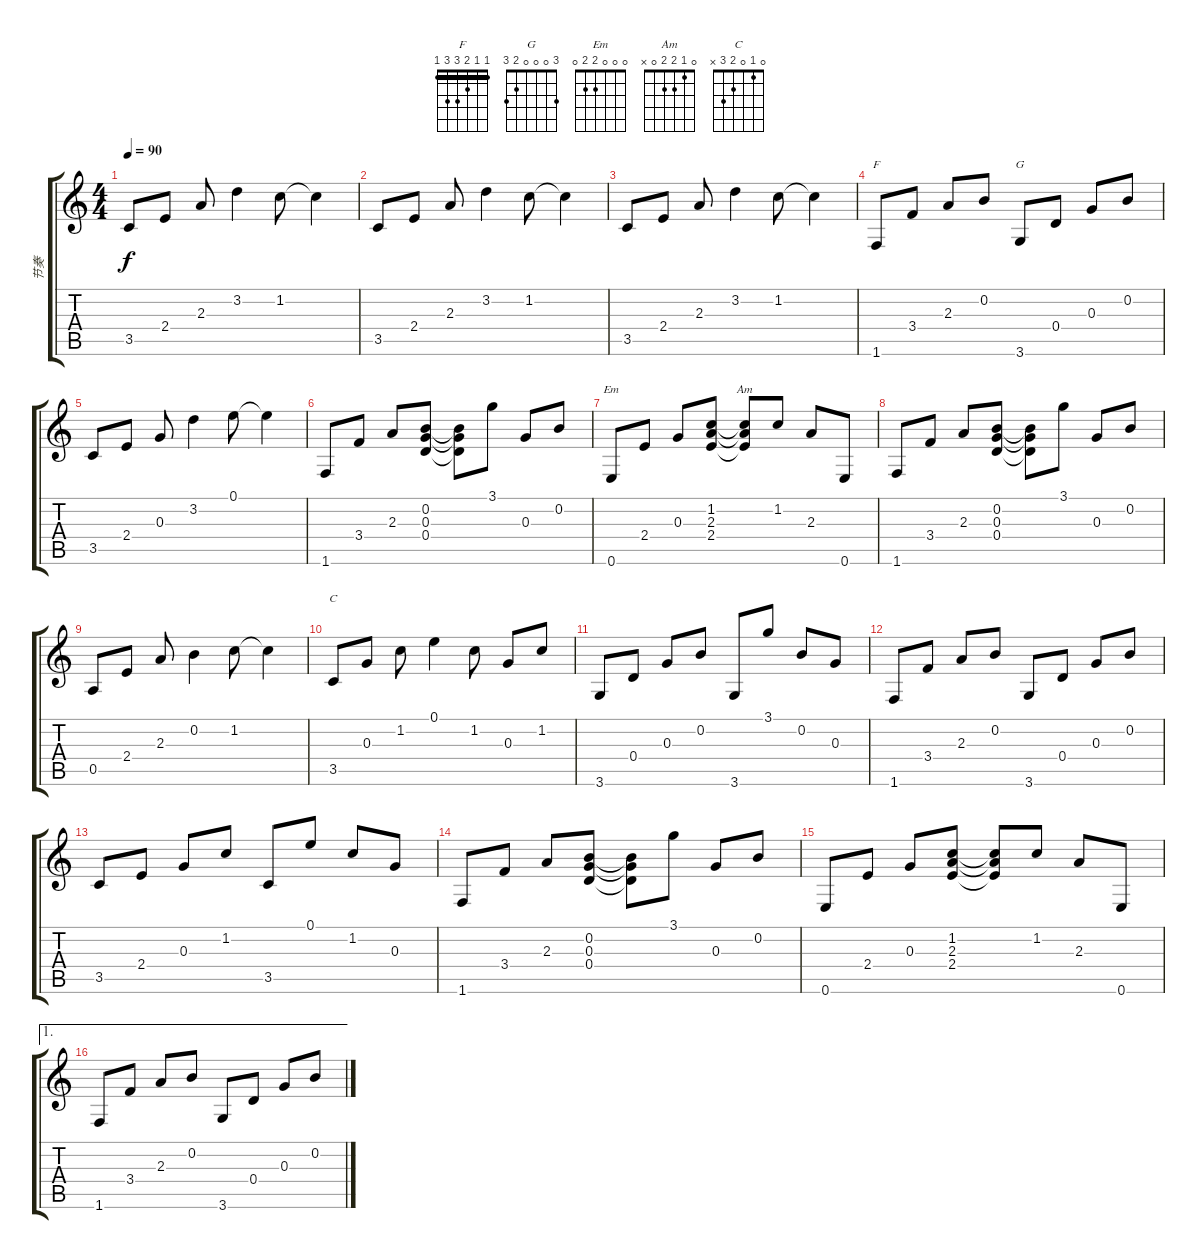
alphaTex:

\track ("节奏" "节奏") {instrument acousticguitarsteel}
\staff {score tabs}
\tuning (E4 B3 G3 D3 A2 E2) {hide}
\chord ("F" 1 1 2 3 3 1) {barre 1}
\chord ("G" 3 0 0 0 2 3)
\chord ("Em" 0 0 0 2 2 0)
\chord ("Am" 0 1 2 2 0 x)
\chord ("C" 0 1 0 2 3 x)
\ts (4 4)
\tempo 90
\clef g2
\ks c
3.5.8{dy f} 2.4.8 2.3.8 3.2.4 1.2.8 1.2{t}.4 |
3.5.8 2.4.8 2.3.8 3.2.4 1.2.8 1.2{t}.4 |
3.5.8 2.4.8 2.3.8 3.2.4 1.2.8 1.2{t}.4 |
1.6.8{ch "F"} 3.4.8 2.3.8 0.2.8 3.6.8{ch "G"} 0.4.8 0.3.8 0.2.8 |
3.5.8 2.4.8 0.3.8 3.2.4 0.1.8 0.1{t}.4 |
1.6.8 3.4.8 2.3.8 (0.2 0.3 0.4).8 (0.2{t} 0.3{t} 0.4{t}).8 3.1.8 0.3.8 0.2.8 |
0.6.8{ch "Em"} 2.4.8 0.3.8 (1.2 2.3 2.4).8 (1.2{t} 2.3{t} 2.4{t}).8{ch "Am"} 1.2.8 2.3.8 0.6.8 |
1.6.8 3.4.8 2.3.8 (0.2 0.3 0.4).8 (0.2{t} 0.3{t} 0.4{t}).8 3.1.8 0.3.8 0.2.8 |
0.5.8 2.4.8 2.3.8 0.2.4 1.2.8 1.2{t}.4 |
3.5.8{ch "C"} 0.3.8 1.2.8 0.1.4 1.2.8 0.3.8 1.2.8 |
3.6.8 0.4.8 0.3.8 0.2.8 3.6.8 3.1.8 0.2.8 0.3.8 |
1.6.8 3.4.8 2.3.8 0.2.8 3.6.8 0.4.8 0.3.8 0.2.8 |
3.5.8 2.4.8 0.3.8 1.2.8 3.5.8 0.1.8 1.2.8 0.3.8 |
1.6.8 3.4.8 2.3.8 (0.2 0.3 0.4).8 (0.2{t} 0.3{t} 0.4{t}).8 3.1.8 0.3.8 0.2.8 |
0.6.8 2.4.8 0.3.8 (1.2 2.3 2.4).8 (1.2{t} 2.3{t} 2.4{t}).8 1.2.8 2.3.8 0.6.8 |
\ae 1
1.6.8 3.4.8 2.3.8 0.2.8 3.6.8 0.4.8 0.3.8 0.2.8
